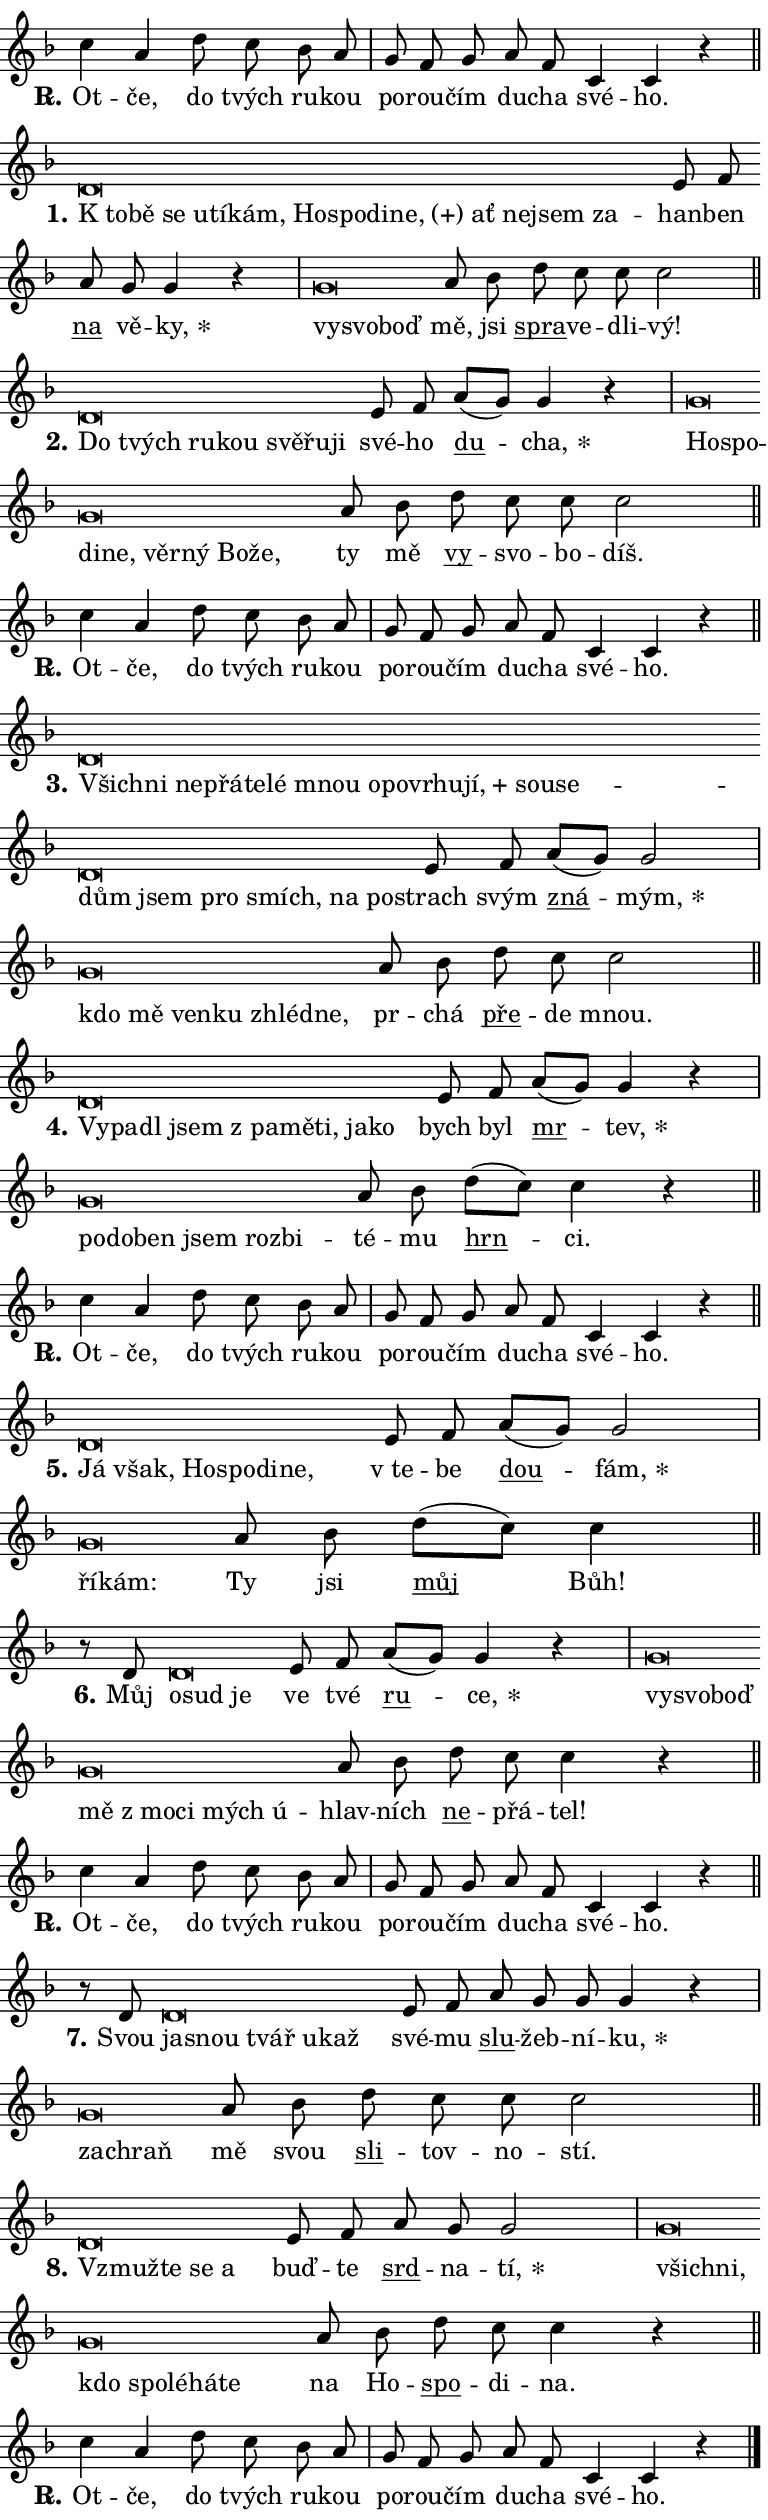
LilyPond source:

\version "2.24.0"
\header { tagline = "" }
\paper {
  indent = 0\cm
  top-margin = 0\cm
  right-margin = 0.13\cm % to fit lyric hyphens
  bottom-margin = 0\cm
  left-margin = 0\cm
  paper-width = 13\cm
  page-breaking = #ly:one-page-breaking
  system-system-spacing.basic-distance = #11
  score-system-spacing.basic-distance = #11
  ragged-last = ##f
}


%% Author: Thomas Morley
%% https://lists.gnu.org/archive/html/lilypond-user/2020-05/msg00002.html
#(define (line-position grob)
"Returns position of @var[grob} in current system:
   @code{'start}, if at first time-step
   @code{'end}, if at last time-step
   @code{'middle} otherwise
"
  (let* ((col (ly:item-get-column grob))
         (ln (ly:grob-object col 'left-neighbor))
         (rn (ly:grob-object col 'right-neighbor))
         (col-to-check-left (if (ly:grob? ln) ln col))
         (col-to-check-right (if (ly:grob? rn) rn col))
         (break-dir-left
           (and
             (ly:grob-property col-to-check-left 'non-musical #f)
             (ly:item-break-dir col-to-check-left)))
         (break-dir-right
           (and
             (ly:grob-property col-to-check-right 'non-musical #f)
             (ly:item-break-dir col-to-check-right))))
        (cond ((eqv? 1 break-dir-left) 'start)
              ((eqv? -1 break-dir-right) 'end)
              (else 'middle))))

#(define (tranparent-at-line-position vctor)
  (lambda (grob)
  "Relying on @code{line-position} select the relevant enry from @var{vctor}.
Used to determine transparency,"
    (case (line-position grob)
      ((end) (not (vector-ref vctor 0)))
      ((middle) (not (vector-ref vctor 1)))
      ((start) (not (vector-ref vctor 2))))))

noteHeadBreakVisibility =
#(define-music-function (break-visibility)(vector?)
"Makes @code{NoteHead}s transparent relying on @var{break-visibility}"
#{
  \override NoteHead.transparent =
    #(tranparent-at-line-position break-visibility)
#})

#(define delete-ledgers-for-transparent-note-heads
  (lambda (grob)
    "Reads whether a @code{NoteHead} is transparent.
If so this @code{NoteHead} is removed from @code{'note-heads} from
@var{grob}, which is supposed to be @code{LedgerLineSpanner}.
As a result ledgers are not printed for this @code{NoteHead}"
    (let* ((nhds-array (ly:grob-object grob 'note-heads))
           (nhds-list
             (if (ly:grob-array? nhds-array)
                 (ly:grob-array->list nhds-array)
                 '()))
           ;; Relies on the transparent-property being done before
           ;; Staff.LedgerLineSpanner.after-line-breaking is executed.
           ;; This is fragile ...
           (to-keep
             (remove
               (lambda (nhd)
                 (ly:grob-property nhd 'transparent #f))
               nhds-list)))
      ;; TODO find a better method to iterate over grob-arrays, similiar
      ;; to filter/remove etc for lists
      ;; For now rebuilt from scratch
      (set! (ly:grob-object grob 'note-heads)  '())
      (for-each
        (lambda (nhd)
          (ly:pointer-group-interface::add-grob grob 'note-heads nhd))
        to-keep))))

squashNotes = {
  \override NoteHead.X-extent = #'(-0.2 . 0.2)
  \override NoteHead.Y-extent = #'(-0.75 . 0)
  \override NoteHead.stencil =
    #(lambda (grob)
       (let ((pos (ly:grob-property grob 'staff-position)))
         (begin
           (if (< pos -7) (display "ERROR: Lower brevis then expected\n") (display ""))
           (if (<= pos -6) ly:text-interface::print ly:note-head::print))))
}
unSquashNotes = {
  \revert NoteHead.X-extent
  \revert NoteHead.Y-extent
  \revert NoteHead.stencil
}

hideNotes = \noteHeadBreakVisibility #begin-of-line-visible
unHideNotes = \noteHeadBreakVisibility #all-visible

% work-around for resetting accidentals
% https://lilypond.org/doc/v2.23/Documentation/notation/displaying-rhythms#unmetered-music
cadenzaMeasure = {
  \cadenzaOff
  \partial 1024 s1024
  \cadenzaOn
}

#(define-markup-command (accent layout props text) (markup?)
  "Underline accented syllable"
  (interpret-markup layout props
    #{\markup \override #'(offset . 4.3) \underline { #text }#}))

responsum = \markup \concat {
  "R" \hspace #-1.05 \path #0.1 #'((moveto 0 0.07) (lineto 0.9 0.8)) \hspace #0.05 "."
}

spaceSize = #0.6828661417322834 % exact space size for TeX Gyre Schola

\layout {
  \context {
    \Staff
    \remove "Time_signature_engraver"
    \override LedgerLineSpanner.after-line-breaking = #delete-ledgers-for-transparent-note-heads
  }
  \context {
    \Lyrics {
      \override LyricSpace.minimum-distance = \spaceSize
      \override LyricText.font-name = #"TeX Gyre Schola"
      \override LyricText.font-size = 1
      \override StanzaNumber.font-name = #"TeX Gyre Schola Bold"
      \override StanzaNumber.font-size = 1
    }
  }
  \context {
    \Score 
    \override NoteHead.text =
      #(lambda (grob) 
        (let ((pos (ly:grob-property grob 'staff-position)))
          #{\markup {
            \combine
              \halign #-0.55 \raise #(if (= pos -6) 0 0.5) \override #'(thickness . 2) \draw-line #'(3.2 . 0)
              \musicglyph "noteheads.sM1"
          }#}))
  }
}

% magnetic-lyrics.ily
%
%   written by
%     Jean Abou Samra <jean@abou-samra.fr>
%     Werner Lemberg <wl@gnu.org>
%
%   adapted by
%     Jiri Hon <jiri.hon@gmail.com>
%
% Version 2022-Apr-15

% https://www.mail-archive.com/lilypond-user@gnu.org/msg149350.html

#(define (Left_hyphen_pointer_engraver context)
   "Collect syllable-hyphen-syllable occurrences in lyrics and store
them in properties.  This engraver only looks to the left.  For
example, if the lyrics input is @code{foo -- bar}, it does the
following.

@itemize @bullet
@item
Set the @code{text} property of the @code{LyricHyphen} grob between
@q{foo} and @q{bar} to @code{foo}.

@item
Set the @code{left-hyphen} property of the @code{LyricText} grob with
text @q{foo} to the @code{LyricHyphen} grob between @q{foo} and
@q{bar}.
@end itemize

Use this auxiliary engraver in combination with the
@code{lyric-@/text::@/apply-@/magnetic-@/offset!} hook."
   (let ((hyphen #f)
         (text #f))
     (make-engraver
      (acknowledgers
       ((lyric-syllable-interface engraver grob source-engraver)
        (set! text grob)))
      (end-acknowledgers
       ((lyric-hyphen-interface engraver grob source-engraver)
        ;(when (not (grob::has-interface grob 'lyric-space-interface))
          (set! hyphen grob)));)
      ((stop-translation-timestep engraver)
       (when (and text hyphen)
         (ly:grob-set-object! text 'left-hyphen hyphen))
       (set! text #f)
       (set! hyphen #f)))))

#(define (lyric-text::apply-magnetic-offset! grob)
   "If the space between two syllables is less than the value in
property @code{LyricText@/.details@/.squash-threshold}, move the right
syllable to the left so that it gets concatenated with the left
syllable.

Use this function as a hook for
@code{LyricText@/.after-@/line-@/breaking} if the
@code{Left_@/hyphen_@/pointer_@/engraver} is active."
   (let ((hyphen (ly:grob-object grob 'left-hyphen #f)))
     (when hyphen
       (let ((left-text (ly:spanner-bound hyphen LEFT)))
         (when (grob::has-interface left-text 'lyric-syllable-interface)
           (let* ((common (ly:grob-common-refpoint grob left-text X))
                  (this-x-ext (ly:grob-extent grob common X))
                  (left-x-ext
                   (begin
                     ;; Trigger magnetism for left-text.
                     (ly:grob-property left-text 'after-line-breaking)
                     (ly:grob-extent left-text common X)))
                  ;; `delta` is the gap width between two syllables.
                  (delta (- (interval-start this-x-ext)
                            (interval-end left-x-ext)))
                  (details (ly:grob-property grob 'details))
                  (threshold (assoc-get 'squash-threshold details 0.2)))
             (when (< delta threshold)
               (let* (;; We have to manipulate the input text so that
                      ;; ligatures crossing syllable boundaries are not
                      ;; disabled.  For languages based on the Latin
                      ;; script this is essentially a beautification.
                      ;; However, for non-Western scripts it can be a
                      ;; necessity.
                      (lt (ly:grob-property left-text 'text))
                      (rt (ly:grob-property grob 'text))
                      (is-space (grob::has-interface hyphen 'lyric-space-interface))
                      (space (if is-space " " ""))
                      (extra-delta (if is-space spaceSize 0))
                      ;; Append new syllable.
                      (ltrt-space (if (and (string? lt) (string? rt))
                                (string-append lt space rt)
                                (make-concat-markup (list lt space rt))))
                      ;; Right-align `ltrt` to the right side.
                      (ltrt-space-markup (grob-interpret-markup
                               grob
                               (make-translate-markup
                                (cons (interval-length this-x-ext) 0)
                                (make-right-align-markup ltrt-space)))))
                 (begin
                   ;; Don't print `left-text`.
                   (ly:grob-set-property! left-text 'stencil #f)
                   ;; Set text and stencil (which holds all collected
                   ;; syllables so far) and shift it to the left.
                   (ly:grob-set-property! grob 'text ltrt-space)
                   (ly:grob-set-property! grob 'stencil ltrt-space-markup)
                   (ly:grob-translate-axis! grob (- (- delta extra-delta)) X))))))))))


#(define (lyric-hyphen::displace-bounds-first grob)
   ;; Make very sure this callback isn't triggered too early.
   (let ((left (ly:spanner-bound grob LEFT))
         (right (ly:spanner-bound grob RIGHT)))
     (ly:grob-property left 'after-line-breaking)
     (ly:grob-property right 'after-line-breaking)
     (ly:lyric-hyphen::print grob)))

squashThreshold = #0.4

\layout {
  \context {
    \Lyrics
    \consists #Left_hyphen_pointer_engraver
    \override LyricText.after-line-breaking =
      #lyric-text::apply-magnetic-offset!
    \override LyricHyphen.stencil = #lyric-hyphen::displace-bounds-first
    \override LyricText.details.squash-threshold = \squashThreshold
    \override LyricHyphen.minimum-distance = 0
    \override LyricHyphen.minimum-length = \squashThreshold
  }
}

squashText = \override LyricText.details.squash-threshold = 9999
unSquashText = \override LyricText.details.squash-threshold = \squashThreshold

leftText = \override LyricText.self-alignment-X = #LEFT
unLeftText = \revert LyricText.self-alignment-X

starOffset = #(lambda (grob) 
                (let ((x_offset (ly:self-alignment-interface::aligned-on-x-parent grob)))
                  (if (= x_offset 0) 0 (+ x_offset 1.2))))

star = #(define-music-function (syllable)(string?)
"Append star separator at the end of a syllable"
#{
  \once \override LyricText.X-offset = #starOffset
  \lyricmode { \markup {
    #syllable
    \override #'((font-name . "TeX Gyre Schola Bold")) \hspace #0.2 \lower #0.65 \larger "*"
  } }
#})

starAccent = #(define-music-function (syllable)(string?)
"Append star separator at the end of a syllable and make accent"
#{
  \once \override LyricText.X-offset = #starOffset
  \lyricmode { \markup {
    \accent #syllable
    \override #'((font-name . "TeX Gyre Schola Bold")) \hspace #0.2 \lower #0.65 \larger "*"
  } }
#})

breath = #(define-music-function (syllable)(string?)
"Append breathing indicator at the end of a syllable"
#{
  \lyricmode { \markup { #syllable "+" } }
#})

optionalBreath = #(define-music-function (syllable)(string?)
"Append optional breathing indicator at the end of a syllable"
#{
  \lyricmode { \markup { #syllable "(+)" } }
#})


\score {
    <<
        \new Voice = "melody" { \cadenzaOn \key f \major \relative { c''4 a d8 c bes a \cadenzaMeasure \bar "|" g f g \bar "" a f \bar "" c4 c r \cadenzaMeasure \bar "||" \break } }
        \new Lyrics \lyricsto "melody" { \lyricmode { \set stanza = \responsum
Ot -- če, do tvých ru -- kou po -- rou -- čím du -- cha své -- ho. } }
    >>
    \layout {}
}

\score {
    <<
        \new Voice = "melody" { \cadenzaOn \key f \major \relative { \squashNotes d'\breve*1/16 \hideNotes \breve*1/16 \bar "" \breve*1/16 \bar "" \breve*1/16 \bar "" \breve*1/16 \bar "" \breve*1/16 \bar "" \breve*1/16 \bar "" \breve*1/16 \bar "" \breve*1/16 \bar "" \breve*1/16 \bar "" \breve*1/16 \bar "" \breve*1/16 \bar "" \breve*1/16 \breve*1/16 \bar "" \unHideNotes \unSquashNotes e8 f \bar "" a g g4 r \cadenzaMeasure \bar "|" \squashNotes g\breve*1/16 \hideNotes \breve*1/16 \breve*1/16 \bar "" \unHideNotes \unSquashNotes a8 bes \bar "" d c c c2 \cadenzaMeasure \bar "||" \break } }
        \new Lyrics \lyricsto "melody" { \lyricmode { \set stanza = "1."
\leftText "K to" -- \squashText bě se u -- tí -- kám, Ho -- spo -- di -- \optionalBreath ne, ať nej -- sem za -- \unLeftText \unSquashText han -- ben \markup \accent na vě -- \star ky, \leftText vy -- \squashText svo -- boď \unLeftText \unSquashText mě, jsi \markup \accent spra -- ve -- dli -- vý! } }
    >>
    \layout {}
}

\score {
    <<
        \new Voice = "melody" { \cadenzaOn \key f \major \relative { \squashNotes d'\breve*1/16 \hideNotes \breve*1/16 \bar "" \breve*1/16 \bar "" \breve*1/16 \bar "" \breve*1/16 \bar "" \breve*1/16 \breve*1/16 \bar "" \unHideNotes \unSquashNotes e8 f \bar "" a[( g)] g4 r \cadenzaMeasure \bar "|" \squashNotes g\breve*1/16 \hideNotes \breve*1/16 \bar "" \breve*1/16 \bar "" \breve*1/16 \bar "" \breve*1/16 \bar "" \breve*1/16 \bar "" \breve*1/16 \breve*1/16 \bar "" \unHideNotes \unSquashNotes a8 bes \bar "" d c c c2 \cadenzaMeasure \bar "||" \break } }
        \new Lyrics \lyricsto "melody" { \lyricmode { \set stanza = "2."
\leftText Do \squashText tvých ru -- kou svě -- řu -- ji \unLeftText \unSquashText své -- ho \markup \accent du -- \star cha, \leftText Ho -- \squashText spo -- di -- ne, věr -- ný Bo -- že, \unLeftText \unSquashText ty mě \markup \accent vy -- svo -- bo -- díš. } }
    >>
    \layout {}
}

\score {
    <<
        \new Voice = "melody" { \cadenzaOn \key f \major \relative { c''4 a d8 c bes a \cadenzaMeasure \bar "|" g f g \bar "" a f \bar "" c4 c r \cadenzaMeasure \bar "||" \break } }
        \new Lyrics \lyricsto "melody" { \lyricmode { \set stanza = \responsum
Ot -- če, do tvých ru -- kou po -- rou -- čím du -- cha své -- ho. } }
    >>
    \layout {}
}

\score {
    <<
        \new Voice = "melody" { \cadenzaOn \key f \major \relative { \squashNotes d'\breve*1/16 \hideNotes \breve*1/16 \bar "" \breve*1/16 \bar "" \breve*1/16 \bar "" \breve*1/16 \bar "" \breve*1/16 \bar "" \breve*1/16 \bar "" \breve*1/16 \bar "" \breve*1/16 \bar "" \breve*1/16 \bar "" \breve*1/16 \bar "" \breve*1/16 \bar "" \breve*1/16 \bar "" \breve*1/16 \bar "" \breve*1/16 \bar "" \breve*1/16 \bar "" \breve*1/16 \bar "" \breve*1/16 \bar "" \breve*1/16 \breve*1/16 \bar "" \unHideNotes \unSquashNotes e8 f \bar "" a[( g)] g2 \cadenzaMeasure \bar "|" \squashNotes g\breve*1/16 \hideNotes \breve*1/16 \bar "" \breve*1/16 \bar "" \breve*1/16 \bar "" \breve*1/16 \breve*1/16 \bar "" \unHideNotes \unSquashNotes a8 bes \bar "" d c c2 \cadenzaMeasure \bar "||" \break } }
        \new Lyrics \lyricsto "melody" { \lyricmode { \set stanza = "3."
\leftText Všich -- \squashText ni ne -- přá -- te -- lé mnou o -- po -- vr -- hu -- \breath "jí," sou -- se -- dům jsem pro smích, na po -- \unLeftText \unSquashText strach svým \markup \accent zná -- \star mým, \leftText kdo \squashText mě ven -- ku zhléd -- ne, \unLeftText \unSquashText pr -- chá \markup \accent pře -- de mnou. } }
    >>
    \layout {}
}

\score {
    <<
        \new Voice = "melody" { \cadenzaOn \key f \major \relative { \squashNotes d'\breve*1/16 \hideNotes \breve*1/16 \bar "" \breve*1/16 \bar "" \breve*1/16 \bar "" \breve*1/16 \bar "" \breve*1/16 \bar "" \breve*1/16 \bar "" \breve*1/16 \breve*1/16 \bar "" \unHideNotes \unSquashNotes e8 f \bar "" a[( g)] g4 r \cadenzaMeasure \bar "|" \squashNotes g\breve*1/16 \hideNotes \breve*1/16 \bar "" \breve*1/16 \bar "" \breve*1/16 \bar "" \breve*1/16 \breve*1/16 \bar "" \unHideNotes \unSquashNotes a8 bes \bar "" d[( c)] c4 r \cadenzaMeasure \bar "||" \break } }
        \new Lyrics \lyricsto "melody" { \lyricmode { \set stanza = "4."
\leftText Vy -- \squashText pa -- dl jsem "z pa" -- mě -- ti, ja -- ko \unLeftText \unSquashText bych byl \markup \accent mr -- \star tev, \leftText po -- \squashText do -- ben jsem roz -- bi -- \unLeftText \unSquashText té -- mu \markup \accent hrn -- ci. } }
    >>
    \layout {}
}

\score {
    <<
        \new Voice = "melody" { \cadenzaOn \key f \major \relative { c''4 a d8 c bes a \cadenzaMeasure \bar "|" g f g \bar "" a f \bar "" c4 c r \cadenzaMeasure \bar "||" \break } }
        \new Lyrics \lyricsto "melody" { \lyricmode { \set stanza = \responsum
Ot -- če, do tvých ru -- kou po -- rou -- čím du -- cha své -- ho. } }
    >>
    \layout {}
}

\score {
    <<
        \new Voice = "melody" { \cadenzaOn \key f \major \relative { \squashNotes d'\breve*1/16 \hideNotes \breve*1/16 \bar "" \breve*1/16 \bar "" \breve*1/16 \bar "" \breve*1/16 \breve*1/16 \bar "" \unHideNotes \unSquashNotes e8 f \bar "" a[( g)] g2 \cadenzaMeasure \bar "|" \squashNotes g\breve*1/16 \hideNotes \breve*1/16 \bar "" \unHideNotes \unSquashNotes a8 bes \bar "" d[( c)] c4 \cadenzaMeasure \bar "||" \break } }
        \new Lyrics \lyricsto "melody" { \lyricmode { \set stanza = "5."
\leftText Já \squashText však, Ho -- spo -- di -- ne, \unLeftText \unSquashText "v te" -- be \markup \accent dou -- \star fám, \leftText ří -- \squashText kám: \unLeftText \unSquashText Ty jsi \markup \accent můj Bůh! } }
    >>
    \layout {}
}

\score {
    <<
        \new Voice = "melody" { \cadenzaOn \key f \major \relative { r8 d' \squashNotes d\breve*1/16 \hideNotes \breve*1/16 \breve*1/16 \bar "" \unHideNotes \unSquashNotes e8 f \bar "" a[( g)] g4 r \cadenzaMeasure \bar "|" \squashNotes g\breve*1/16 \hideNotes \breve*1/16 \bar "" \breve*1/16 \bar "" \breve*1/16 \bar "" \breve*1/16 \bar "" \breve*1/16 \bar "" \breve*1/16 \breve*1/16 \bar "" \unHideNotes \unSquashNotes a8 bes \bar "" d c c4 r \cadenzaMeasure \bar "||" \break } }
        \new Lyrics \lyricsto "melody" { \lyricmode { \set stanza = "6."
Můj \leftText o -- \squashText sud je \unLeftText \unSquashText ve tvé \markup \accent ru -- \star ce, \leftText vy -- \squashText svo -- boď mě "z mo" -- ci mých ú -- \unLeftText \unSquashText hlav -- ních \markup \accent ne -- přá -- tel! } }
    >>
    \layout {}
}

\score {
    <<
        \new Voice = "melody" { \cadenzaOn \key f \major \relative { c''4 a d8 c bes a \cadenzaMeasure \bar "|" g f g \bar "" a f \bar "" c4 c r \cadenzaMeasure \bar "||" \break } }
        \new Lyrics \lyricsto "melody" { \lyricmode { \set stanza = \responsum
Ot -- če, do tvých ru -- kou po -- rou -- čím du -- cha své -- ho. } }
    >>
    \layout {}
}

\score {
    <<
        \new Voice = "melody" { \cadenzaOn \key f \major \relative { r8 d' \squashNotes d\breve*1/16 \hideNotes \breve*1/16 \bar "" \breve*1/16 \bar "" \breve*1/16 \breve*1/16 \bar "" \unHideNotes \unSquashNotes e8 f \bar "" a g g g4 r \cadenzaMeasure \bar "|" \squashNotes g\breve*1/16 \hideNotes \breve*1/16 \bar "" \unHideNotes \unSquashNotes a8 bes \bar "" d c c c2 \cadenzaMeasure \bar "||" \break } }
        \new Lyrics \lyricsto "melody" { \lyricmode { \set stanza = "7."
Svou \leftText ja -- \squashText snou tvář u -- kaž \unLeftText \unSquashText své -- mu \markup \accent slu -- žeb -- ní -- \star ku, \leftText za -- \squashText chraň \unLeftText \unSquashText mě svou \markup \accent sli -- tov -- no -- stí. } }
    >>
    \layout {}
}

\score {
    <<
        \new Voice = "melody" { \cadenzaOn \key f \major \relative { \squashNotes d'\breve*1/16 \hideNotes \breve*1/16 \bar "" \breve*1/16 \breve*1/16 \bar "" \unHideNotes \unSquashNotes e8 f \bar "" a g g2 \cadenzaMeasure \bar "|" \squashNotes g\breve*1/16 \hideNotes \breve*1/16 \bar "" \breve*1/16 \bar "" \breve*1/16 \bar "" \breve*1/16 \bar "" \breve*1/16 \breve*1/16 \bar "" \unHideNotes \unSquashNotes a8 bes \bar "" d c c4 r \cadenzaMeasure \bar "||" \break } }
        \new Lyrics \lyricsto "melody" { \lyricmode { \set stanza = "8."
\leftText Vzmuž -- \squashText te se a \unLeftText \unSquashText buď -- te \markup \accent srd -- na -- \star tí, \leftText všich -- \squashText ni, kdo spo -- lé -- há -- te \unLeftText \unSquashText na Ho -- \markup \accent spo -- di -- na. } }
    >>
    \layout {}
}

\score {
    <<
        \new Voice = "melody" { \cadenzaOn \key f \major \relative { c''4 a d8 c bes a \cadenzaMeasure \bar "|" g f g \bar "" a f \bar "" c4 c r \cadenzaMeasure \bar "||" \break } \bar "|." }
        \new Lyrics \lyricsto "melody" { \lyricmode { \set stanza = \responsum
Ot -- če, do tvých ru -- kou po -- rou -- čím du -- cha své -- ho. } }
    >>
    \layout {}
}
